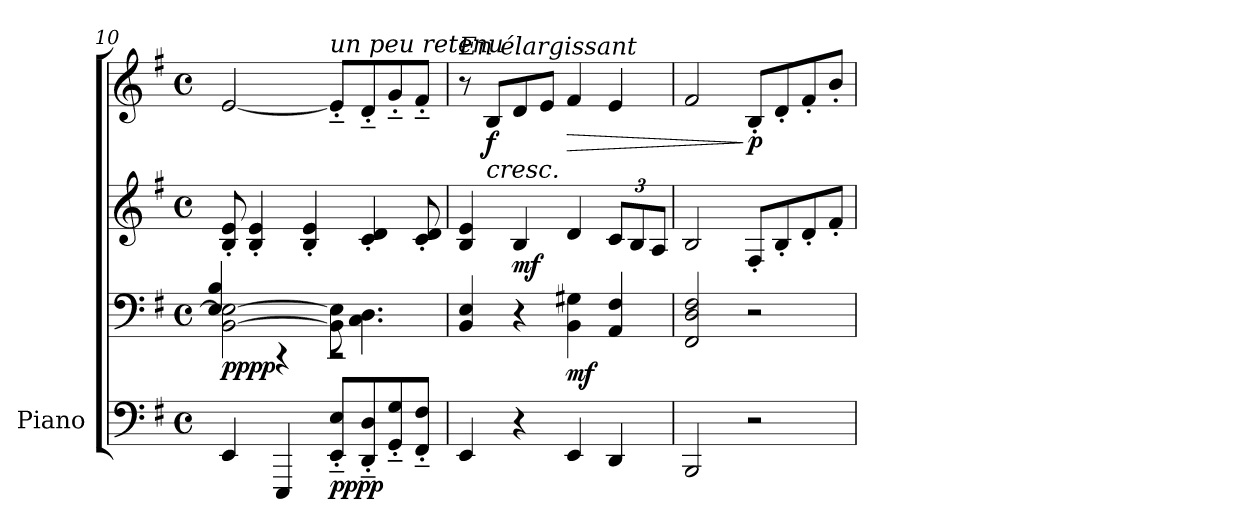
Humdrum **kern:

**kern	**kern	**kern	**kern	**dynam
*part1	*part1	*part1	*part1	*part1
*staff4	*staff3	*staff2	*staff1	*staff1/2/3/4
*I"Piano	*	*	*	*
*I'Pno.	*	*	*	*
*clefF4	*clefF4	*clefG2	*clefG2	*
*k[f#]	*k[f#]	*k[f#]	*k[f#]	*
*M4/4	*M4/4	*M4/4	*M4/4	*
*met(c)	*met(c)	*met(c)	*met(c)	*
=10	=10	=10	=10	=10
*	*^	*	*	*
!	!	!	!	!	!LO:DY:b=3
!	!	!	!	!	!LO:DY:n=1:b=2
4EE/	[2BB\ 2E\_	4E/ 4B/	8B/' 8e/'	[2e/	pp pp
.	.	.	4B/' 4e/'	.	.
4EEE/	.	4r	.	.	.
.	.	.	4B/' 4e/'	.	.
!	!	!	!	!LO:TX:a:i:t=un peu retenu	!
!	!	!	!	!	!LO:DY:n=2:b=4
!	!	!	!	!	!LO:DY:n=3:b
8EE/~' 8E/~'L	8BB\] 8E\]	2r	.	8e~'/L]	pp pp
8DD/~' 8D/~'	4.C\ 4.D\	.	4c/' 4d/'	8d~'/	.
8GG/~' 8G/~'	.	.	.	8g~'/	.
8FF#/~' 8F#/~'J	.	.	8c/' 8d/'	8f#~'/J	.
*	*v	*v	*	*	*
=11	=11	=11	=11	=11
!	!	!	!LO:TX:a:i:t=En élargissant	!
4EE/	4BB/ 4E/	4B/ 4e/	8r	.
!	!	!	!	!LO:HP:b
!	!	!	!	!LO:DY:n=1:b
.	.	.	8B/L	< f
!	!	!	!	!LO:DY:n=2:b=2
4r	4r	4B/	8d/	mf
.	.	.	8e/J	.
!	!	!	!	!LO:HP:n=1:b
!	!	!	!	!LO:DY:n=3:b=3
4EE/	4BB\ 4G#X\	4d/	4f#/	[ > mf
*	*	*Xbrackettup	*	*
4DD/	4AA/ 4F#/	12c/L	4e/	.
.	.	12B/	.	.
.	.	12A/J	.	.
=12	=12	=12	=12	=12
2BBB/	2FF#/ 2D/ 2F#/	2B/	2f#/	.
!	!	!	!	!LO:DY:n=1:b
2r	2r	8F#'/L	8B'/L	] p
.	.	8B'/	8d'/	.
.	.	8d'/	8f#'/	.
.	.	8f#'/J	8b'/J	.
=	=	=	=	=
*-	*-	*-	*-	*-
